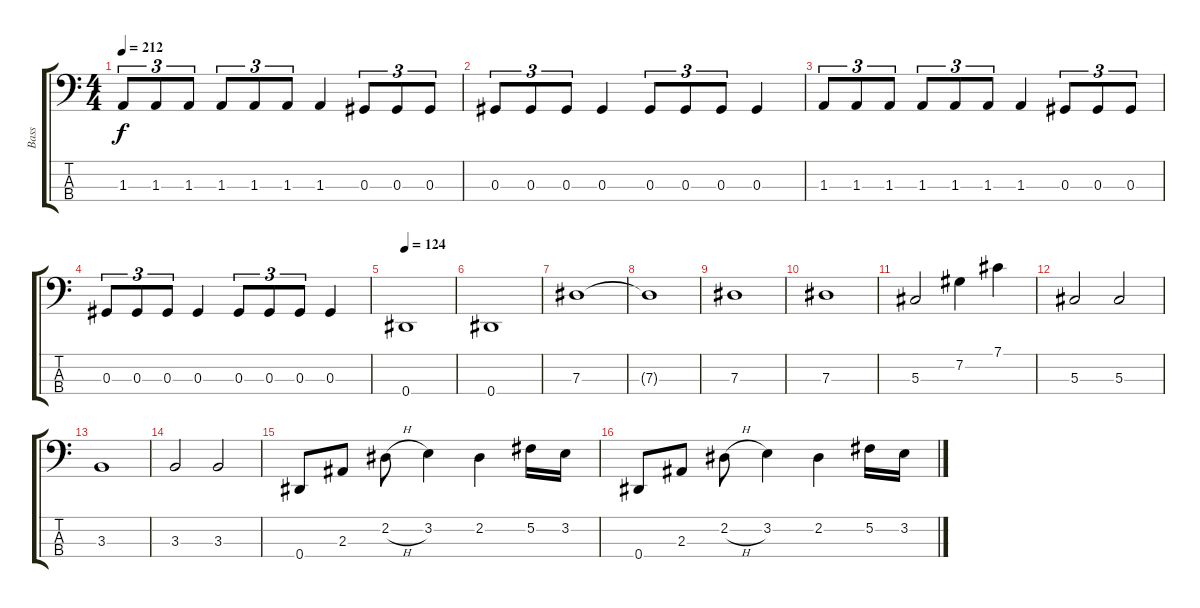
\track ("Bass" "Bass") {instrument electricbasspick}
\staff {score tabs}
\tuning (Gb2 Db2 Ab1 Eb1) {hide}
\ts (4 4)
\tempo 212
\clef f4
\ks c
1.3.8{tu (3 2) dy f} 1.3.8{tu (3 2)} 1.3.8{tu (3 2)} 1.3.8{tu (3 2)} 1.3.8{tu (3 2)} 1.3.8{tu (3 2)} 1.3.4 0.3.8{tu (3 2)} 0.3.8{tu (3 2)} 0.3.8{tu (3 2)} |
0.3.8{tu (3 2)} 0.3.8{tu (3 2)} 0.3.8{tu (3 2)} 0.3.4 0.3.8{tu (3 2)} 0.3.8{tu (3 2)} 0.3.8{tu (3 2)} 0.3.4 |
1.3.8{tu (3 2)} 1.3.8{tu (3 2)} 1.3.8{tu (3 2)} 1.3.8{tu (3 2)} 1.3.8{tu (3 2)} 1.3.8{tu (3 2)} 1.3.4 0.3.8{tu (3 2)} 0.3.8{tu (3 2)} 0.3.8{tu (3 2)} |
0.3.8{tu (3 2)} 0.3.8{tu (3 2)} 0.3.8{tu (3 2)} 0.3.4 0.3.8{tu (3 2)} 0.3.8{tu (3 2)} 0.3.8{tu (3 2)} 0.3.4 |
\tempo 124
0.4.1 |
0.4.1 |
7.3.1 |
7.3{t}.1 |
7.3.1 |
7.3.1 |
5.3.2 7.2.4 7.1.4 |
5.3.2 5.3.2 |
3.3.1 |
3.3.2 3.3.2 |
0.4.8 2.3.8 2.2{h}.8 3.2.4 2.2.4 5.2.16 3.2.16 |
0.4.8 2.3.8 2.2{h}.8 3.2.4 2.2.4 5.2.16 3.2.16
